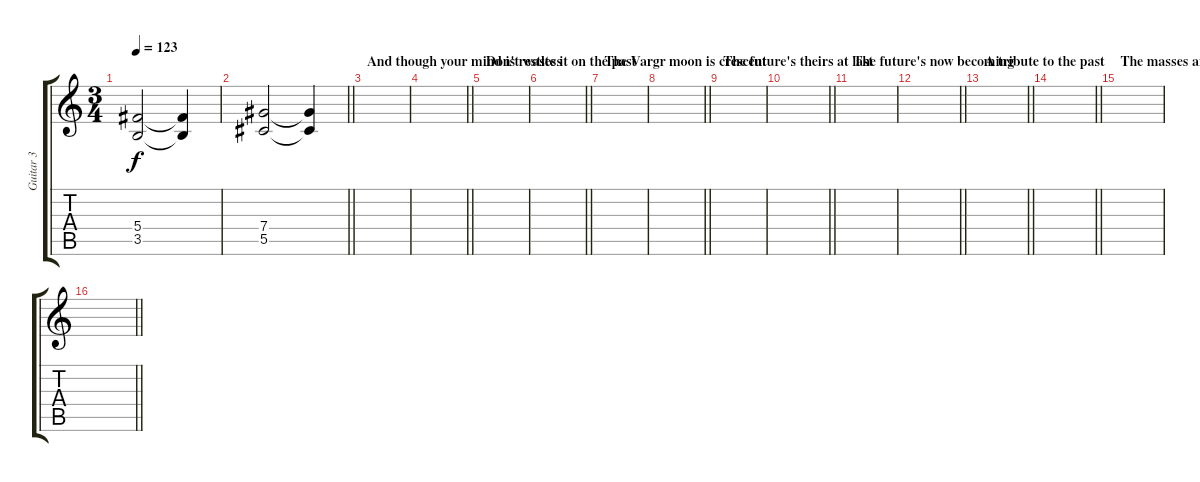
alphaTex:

\track ("Guitar 3" "Guitar 3") {instrument overdrivenguitar}
\staff {score tabs}
\tuning (Eb4 Bb3 Gb3 Db3 Ab2 Eb2) {hide}
\ts (3 4)
\tempo 123
\clef g2
\ks c
(5.4 3.5).2{dy f} (5.4{t} 3.5{t}).4 |
\barLineRight lightlight
(7.4 5.5).2 (7.4{t} 5.5{t}).4 |
\section ("" "And though your mind is restless")
|
\barLineRight lightlight
|
\section ("" "Don't waste it on the past")
|
\barLineRight lightlight
|
\section ("" "The Vargr moon is crescent")
|
\barLineRight lightlight
|
\section ("" "The future's theirs at last")
|
\barLineRight lightlight
|
\section ("" "The future's now becoming")
|
\barLineRight lightlight
|
\section ("" "A tribute to the past")
\barLineRight lightlight
|
\barLineRight lightlight
|
\section ("" "The masses are succumbing")
|
\barLineRight lightlight
